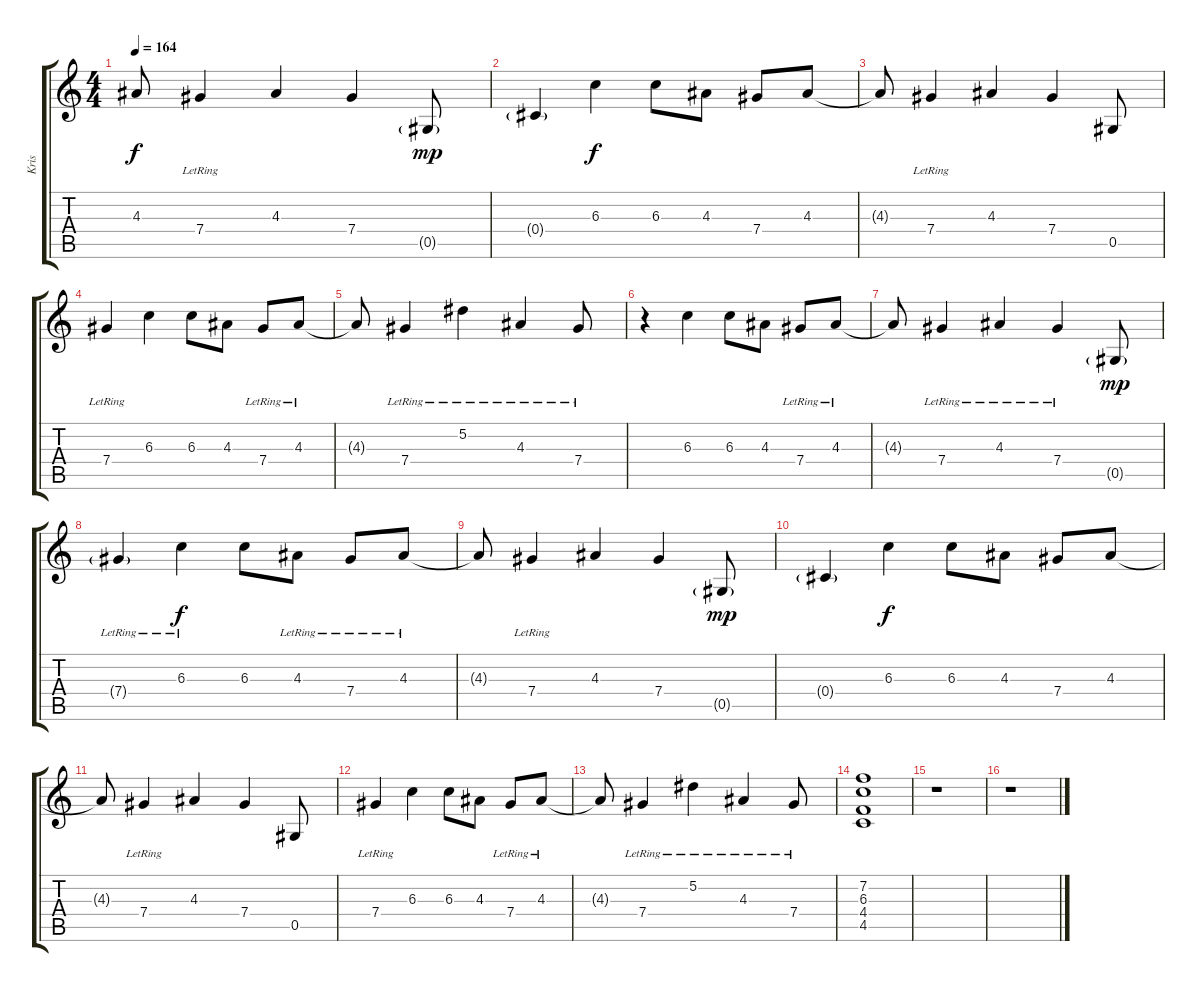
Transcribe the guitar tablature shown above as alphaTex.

\track ("Kris" "Kris") {instrument distortionguitar}
\staff {score tabs}
\tuning (Eb4 Bb3 Gb3 Db3 Ab2 Db2) {hide}
\ts (4 4)
\tempo 164
\clef g2
\ks c
4.3{t}.8{dy f} 7.4{lr}.4 4.3.4 7.4.4 0.5{g}.8{dy mp} |
0.4{g}.4 6.3.4{dy f instrument electricguitarjazz} 6.3.8 4.3.8 7.4.8 4.3.8 |
4.3{t}.8 7.4{lr}.4 4.3.4 7.4.4 0.5.8 |
7.4{lr}.4 6.3.4{instrument electricguitarjazz} 6.3.8 4.3.8 7.4{lr}.8 4.3{lr}.8 |
4.3{t}.8 7.4{lr}.4 5.2{lr}.4 4.3{lr}.4 7.4{lr}.8 |
r.4 6.3.4{instrument electricguitarjazz} 6.3.8 4.3.8 7.4{lr}.8 4.3{lr}.8 |
4.3{t}.8 7.4{lr}.4 4.3{lr}.4 7.4{lr}.4 0.5{g}.8{dy mp} |
7.4{g lr}.4 6.3{lr}.4{dy f instrument electricguitarjazz} 6.3.8 4.3{lr}.8 7.4{lr}.8 4.3{lr}.8 |
4.3{t}.8 7.4{lr}.4 4.3.4 7.4.4 0.5{g}.8{dy mp} |
0.4{g}.4 6.3.4{dy f instrument electricguitarjazz} 6.3.8 4.3.8 7.4.8 4.3.8 |
4.3{t}.8 7.4{lr}.4 4.3.4 7.4.4 0.5.8 |
7.4{lr}.4 6.3.4{instrument electricguitarjazz} 6.3.8 4.3.8 7.4{lr}.8 4.3{lr}.8 |
4.3{t}.8 7.4{lr}.4 5.2{lr}.4 4.3{lr}.4 7.4{lr}.8 |
(7.2 6.3 4.4 4.5).1 |
r.1 |
r.1
